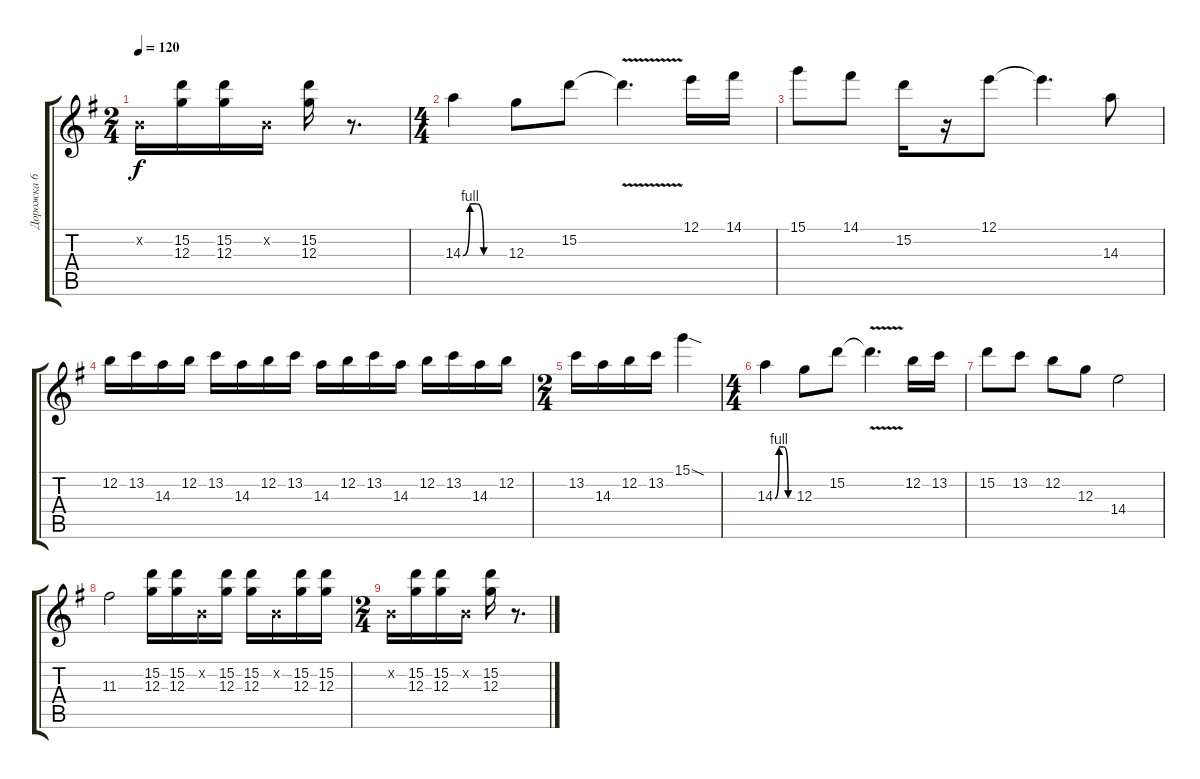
\track ("Дорожка 6" "Дорожка 6") {instrument distortionguitar}
\staff {score tabs}
\tuning (E4 B3 G3 D3 A2 E2) {hide}
\ts (2 4)
\tempo 120
\clef g2
\ks g
0.2{x}.16{dy f} (15.2 12.3).16 (15.2 12.3).16 0.2{x}.16 (15.2 12.3).16 r.8{d} |
\ts (4 4)
14.3{be (custom 0 0 10 4 20 4 30 0 60 0)}.4 12.3.8 15.2.8 15.2{v t}.4{d} 12.1.16 14.1.16 |
15.1.8 14.1.8 15.2.16 r.16 12.1.8 12.1{t}.4{d} 14.3.8 |
12.2.16 13.2.16 14.3.16 12.2.16 13.2.16 14.3.16 12.2.16 13.2.16 14.3.16 12.2.16 13.2.16 14.3.16 12.2.16 13.2.16 14.3.16 12.2.16 |
\ts (2 4)
13.2.16 14.3.16 12.2.16 13.2.16 15.1{sod}.4 |
\ts (4 4)
14.3{be (custom 0 0 14 4 30 4 45 0 60 0)}.4 12.3.8 15.2.8 15.2{v t}.4{d} 12.2.16 13.2.16 |
15.2.8 13.2.8 12.2.8 12.3.8 14.4.2 |
11.3.2 (15.2 12.3).16 (15.2 12.3).16 0.2{x}.16 (15.2 12.3).16 (15.2 12.3).16 0.2{x}.16 (15.2 12.3).16 (15.2 12.3).16 |
\ts (2 4)
0.2{x}.16 (15.2 12.3).16 (15.2 12.3).16 0.2{x}.16 (15.2 12.3).16 r.8{d}
